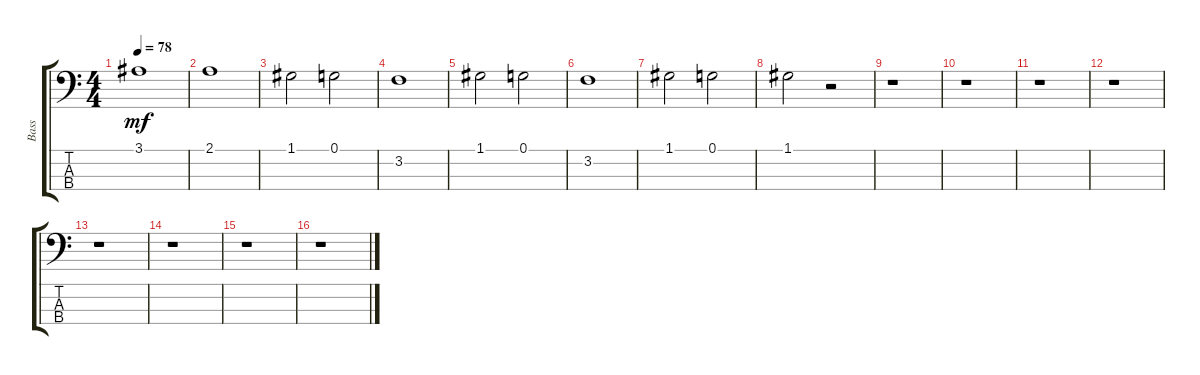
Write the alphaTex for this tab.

\track ("Bass" "Bass") {instrument fretlessbass}
\staff {score tabs}
\tuning (G2 D2 A1 E1) {hide}
\ts (4 4)
\tempo 78
\clef f4
\ks c
3.1.1{dy mf} |
2.1.1 |
1.1.2 0.1.2 |
3.2.1 |
1.1.2 0.1.2 |
3.2.1 |
1.1.2 0.1.2 |
1.1.2 r.2 |
r.1 |
r.1 |
r.1 |
r.1 |
r.1 |
r.1 |
r.1 |
r.1
